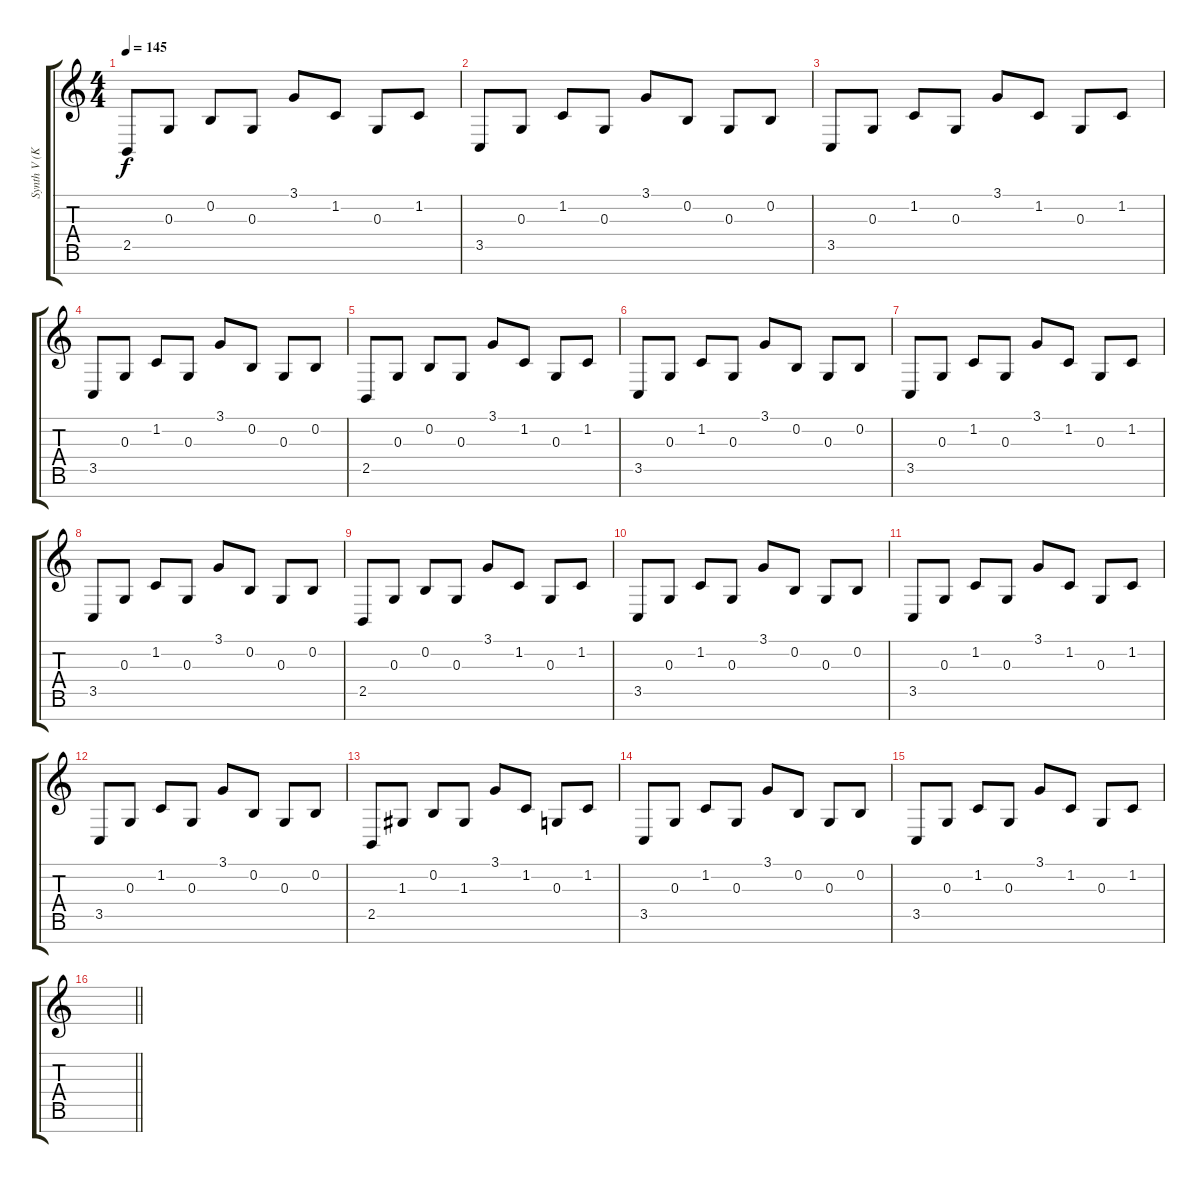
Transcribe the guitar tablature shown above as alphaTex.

\track ("Synth V (Kotobuki Tsumugi)" "Synth V (K") {instrument lead1square}
\staff {score tabs}
\tuning (E4 B3 G3 D3 A2 E2 B1) {hide}
\ts (4 4)
\tempo 145
\clef g2
\ks c
2.5.8{dy f} 0.3.8 0.2.8 0.3.8 3.1.8 1.2.8 0.3.8 1.2.8 |
3.5.8 0.3.8 1.2.8 0.3.8 3.1.8 0.2.8 0.3.8 0.2.8 |
3.5.8 0.3.8 1.2.8 0.3.8 3.1.8 1.2.8 0.3.8 1.2.8 |
3.5.8 0.3.8 1.2.8 0.3.8 3.1.8 0.2.8 0.3.8 0.2.8 |
2.5.8 0.3.8 0.2.8 0.3.8 3.1.8 1.2.8 0.3.8 1.2.8 |
3.5.8 0.3.8 1.2.8 0.3.8 3.1.8 0.2.8 0.3.8 0.2.8 |
3.5.8 0.3.8 1.2.8 0.3.8 3.1.8 1.2.8 0.3.8 1.2.8 |
3.5.8 0.3.8 1.2.8 0.3.8 3.1.8 0.2.8 0.3.8 0.2.8 |
2.5.8 0.3.8 0.2.8 0.3.8 3.1.8 1.2.8 0.3.8 1.2.8 |
3.5.8 0.3.8 1.2.8 0.3.8 3.1.8 0.2.8 0.3.8 0.2.8 |
3.5.8 0.3.8 1.2.8 0.3.8 3.1.8 1.2.8 0.3.8 1.2.8 |
3.5.8 0.3.8 1.2.8 0.3.8 3.1.8 0.2.8 0.3.8 0.2.8 |
2.5.8 1.3.8 0.2.8 1.3.8 3.1.8 1.2.8 0.3.8 1.2.8 |
3.5.8 0.3.8 1.2.8 0.3.8 3.1.8 0.2.8 0.3.8 0.2.8 |
3.5.8 0.3.8 1.2.8 0.3.8 3.1.8 1.2.8 0.3.8 1.2.8 |
\barLineRight lightlight
